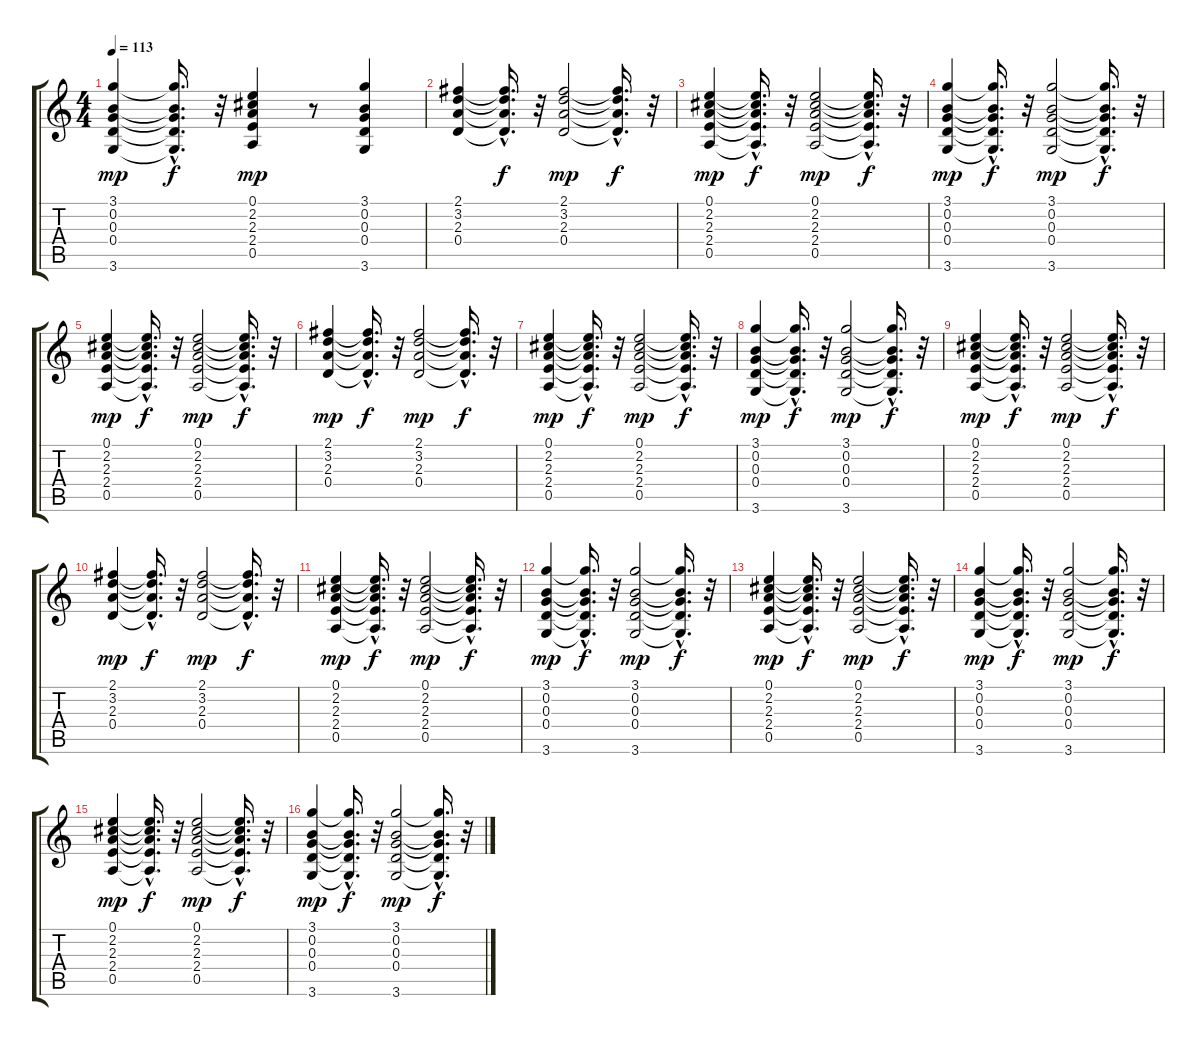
\track "" {instrument overdrivenguitar}
\staff {score tabs}
\tuning (E4 B3 G3 D3 A2 E2) {hide}
\ts (4 4)
\tempo 113
\clef g2
\ks c
(3.1 0.2 0.3 0.4 3.6).4{dy mp} (3.1{hac t} 0.2{hac t} 0.3{hac t} 0.4{hac t} 3.6{hac t}).16{d dy f} r.32 (0.1 2.2 2.3 2.4 0.5).4{dy mp} r.8 (3.1 0.2 0.3 0.4 3.6).4 |
(2.1 3.2 2.3 0.4).4 (2.1{hac t} 3.2{hac t} 2.3{hac t} 0.4{hac t}).16{d dy f} r.32 (2.1 3.2 2.3 0.4).2{dy mp} (2.1{hac t} 3.2{hac t} 2.3{hac t} 0.4{hac t}).16{d dy f} r.32 |
(0.1 2.2 2.3 2.4 0.5).4{dy mp} (0.1{hac t} 2.2{hac t} 2.3{hac t} 2.4{hac t} 0.5{hac t}).16{d dy f} r.32 (0.1 2.2 2.3 2.4 0.5).2{dy mp} (0.1{hac t} 2.2{hac t} 2.3{hac t} 2.4{hac t} 0.5{hac t}).16{d dy f} r.32 |
(3.1 0.2 0.3 0.4 3.6).4{dy mp} (3.1{hac t} 0.2{hac t} 0.3{hac t} 0.4{hac t} 3.6{hac t}).16{d dy f} r.32 (3.1 0.2 0.3 0.4 3.6).2{dy mp} (3.1{hac t} 0.2{hac t} 0.3{hac t} 0.4{hac t} 3.6{hac t}).16{d dy f} r.32 |
(0.1 2.2 2.3 2.4 0.5).4{dy mp} (0.1{hac t} 2.2{hac t} 2.3{hac t} 2.4{hac t} 0.5{hac t}).16{d dy f} r.32 (0.1 2.2 2.3 2.4 0.5).2{dy mp} (0.1{hac t} 2.2{hac t} 2.3{hac t} 2.4{hac t} 0.5{hac t}).16{d dy f} r.32 |
(2.1 3.2 2.3 0.4).4{dy mp} (2.1{hac t} 3.2{hac t} 2.3{hac t} 0.4{hac t}).16{d dy f} r.32 (2.1 3.2 2.3 0.4).2{dy mp} (2.1{hac t} 3.2{hac t} 2.3{hac t} 0.4{hac t}).16{d dy f} r.32 |
(0.1 2.2 2.3 2.4 0.5).4{dy mp} (0.1{hac t} 2.2{hac t} 2.3{hac t} 2.4{hac t} 0.5{hac t}).16{d dy f} r.32 (0.1 2.2 2.3 2.4 0.5).2{dy mp} (0.1{hac t} 2.2{hac t} 2.3{hac t} 2.4{hac t} 0.5{hac t}).16{d dy f} r.32 |
(3.1 0.2 0.3 0.4 3.6).4{dy mp} (3.1{hac t} 0.2{hac t} 0.3{hac t} 0.4{hac t} 3.6{hac t}).16{d dy f} r.32 (3.1 0.2 0.3 0.4 3.6).2{dy mp} (3.1{hac t} 0.2{hac t} 0.3{hac t} 0.4{hac t} 3.6{hac t}).16{d dy f} r.32 |
(0.1 2.2 2.3 2.4 0.5).4{dy mp} (0.1{hac t} 2.2{hac t} 2.3{hac t} 2.4{hac t} 0.5{hac t}).16{d dy f} r.32 (0.1 2.2 2.3 2.4 0.5).2{dy mp} (0.1{hac t} 2.2{hac t} 2.3{hac t} 2.4{hac t} 0.5{hac t}).16{d dy f} r.32 |
(2.1 3.2 2.3 0.4).4{dy mp} (2.1{hac t} 3.2{hac t} 2.3{hac t} 0.4{hac t}).16{d dy f} r.32 (2.1 3.2 2.3 0.4).2{dy mp} (2.1{hac t} 3.2{hac t} 2.3{hac t} 0.4{hac t}).16{d dy f} r.32 |
(0.1 2.2 2.3 2.4 0.5).4{dy mp} (0.1{hac t} 2.2{hac t} 2.3{hac t} 2.4{hac t} 0.5{hac t}).16{d dy f} r.32 (0.1 2.2 2.3 2.4 0.5).2{dy mp} (0.1{hac t} 2.2{hac t} 2.3{hac t} 2.4{hac t} 0.5{hac t}).16{d dy f} r.32 |
(3.1 0.2 0.3 0.4 3.6).4{dy mp} (3.1{hac t} 0.2{hac t} 0.3{hac t} 0.4{hac t} 3.6{hac t}).16{d dy f} r.32 (3.1 0.2 0.3 0.4 3.6).2{dy mp} (3.1{hac t} 0.2{hac t} 0.3{hac t} 0.4{hac t} 3.6{hac t}).16{d dy f} r.32 |
(0.1 2.2 2.3 2.4 0.5).4{dy mp} (0.1{hac t} 2.2{hac t} 2.3{hac t} 2.4{hac t} 0.5{hac t}).16{d dy f} r.32 (0.1 2.2 2.3 2.4 0.5).2{dy mp} (0.1{hac t} 2.2{hac t} 2.3{hac t} 2.4{hac t} 0.5{hac t}).16{d dy f} r.32 |
(3.1 0.2 0.3 0.4 3.6).4{dy mp} (3.1{hac t} 0.2{hac t} 0.3{hac t} 0.4{hac t} 3.6{hac t}).16{d dy f} r.32 (3.1 0.2 0.3 0.4 3.6).2{dy mp} (3.1{hac t} 0.2{hac t} 0.3{hac t} 0.4{hac t} 3.6{hac t}).16{d dy f} r.32 |
(0.1 2.2 2.3 2.4 0.5).4{dy mp} (0.1{hac t} 2.2{hac t} 2.3{hac t} 2.4{hac t} 0.5{hac t}).16{d dy f} r.32 (0.1 2.2 2.3 2.4 0.5).2{dy mp} (0.1{hac t} 2.2{hac t} 2.3{hac t} 2.4{hac t} 0.5{hac t}).16{d dy f} r.32 |
(3.1 0.2 0.3 0.4 3.6).4{dy mp} (3.1{hac t} 0.2{hac t} 0.3{hac t} 0.4{hac t} 3.6{hac t}).16{d dy f} r.32 (3.1 0.2 0.3 0.4 3.6).2{dy mp} (3.1{hac t} 0.2{hac t} 0.3{hac t} 0.4{hac t} 3.6{hac t}).16{d dy f} r.32
